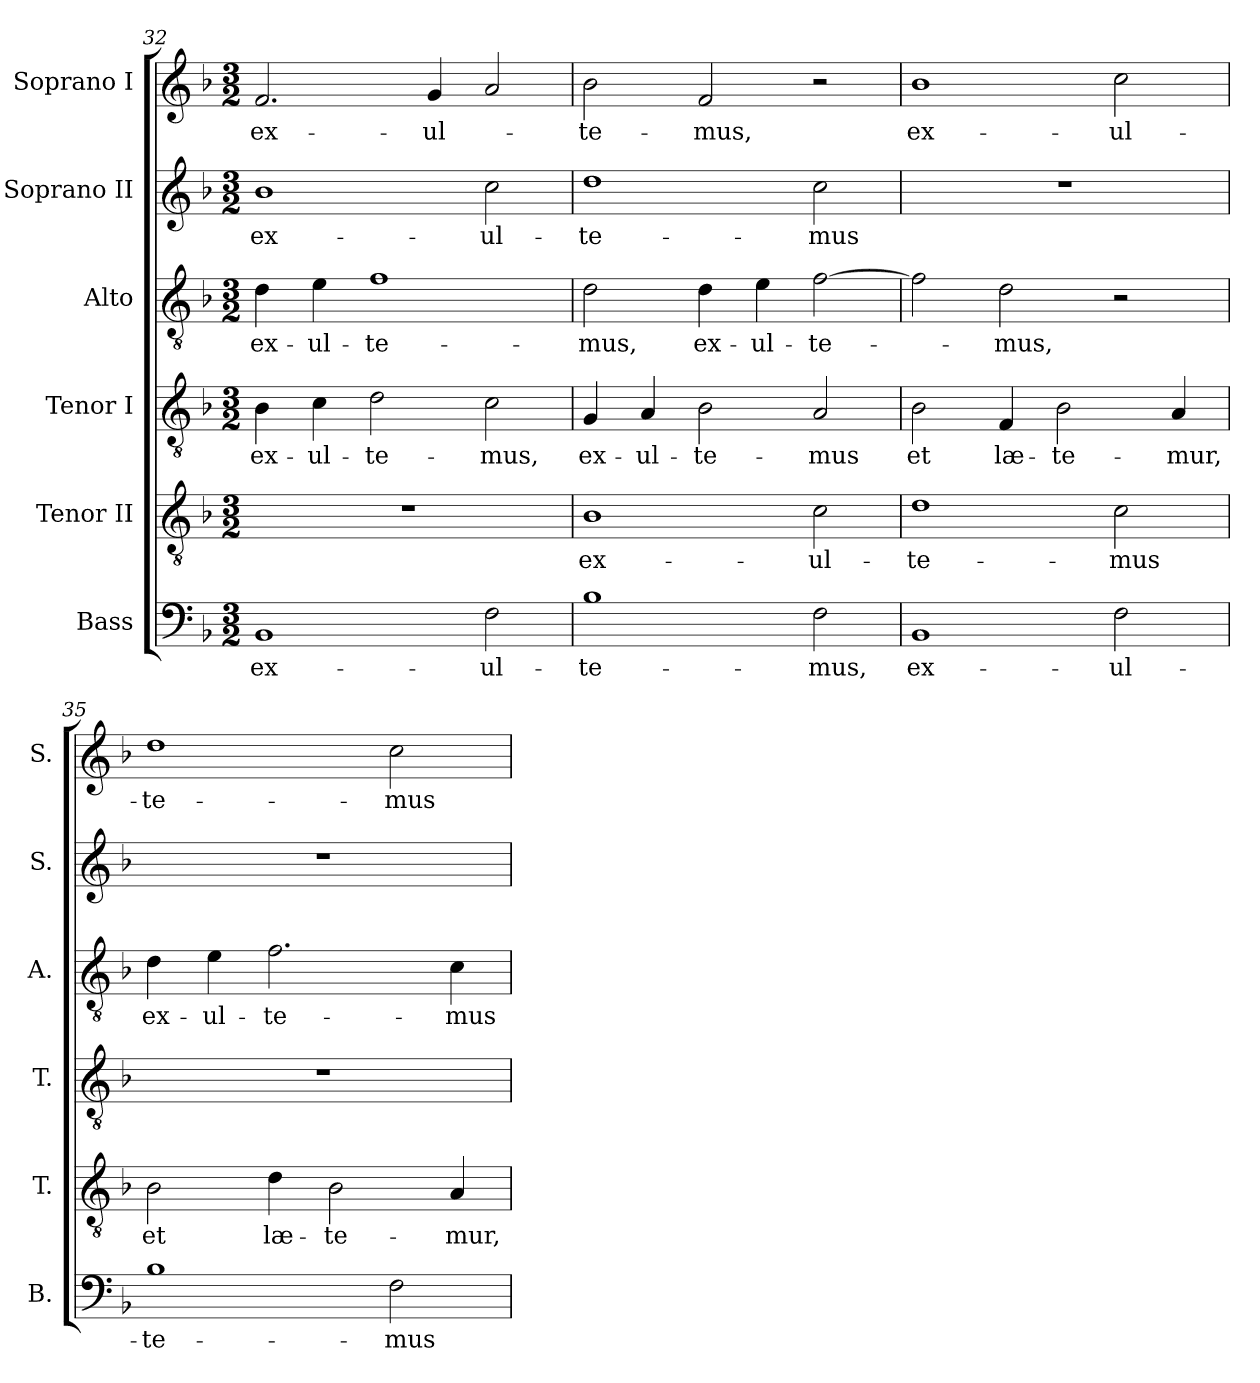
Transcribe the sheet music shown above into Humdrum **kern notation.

**kern	**text	**kern	**text	**kern	**text	**kern	**text	**kern	**text	**kern	**text
*part6	*part6	*part5	*part5	*part4	*part4	*part3	*part3	*part2	*part2	*part1	*part1
*staff6	*staff6	*staff5	*staff5	*staff4	*staff4	*staff3	*staff3	*staff2	*staff2	*staff1	*staff1
*I"Bass	*	*I"Tenor II	*	*I"Tenor I	*	*I"Alto	*	*I"Soprano II	*	*I"Soprano I	*
*I'B.	*	*I'T.	*	*I'T.	*	*I'A.	*	*I'S.	*	*I'S.	*
*clefF4	*	*clefGv2	*	*clefGv2	*	*clefGv2	*	*clefG2	*	*clefG2	*
*	*	*ITrd7c12	*	*ITrd7c12	*	*	*	*	*	*	*
*k[b-]	*	*k[b-]	*	*k[b-]	*	*k[b-]	*	*k[b-]	*	*k[b-]	*
*F:	*	*F:	*	*F:	*	*F:	*	*F:	*	*F:	*
*M3/2	*	*M3/2	*	*M3/2	*	*M3/2	*	*M3/2	*	*M3/2	*
=32	=32	=32	=32	=32	=32	=32	=32	=32	=32	=32	=32
!	!LO:LY:b:color=#000000	!LO:N:vis=1	!	!	!	!	!	!	!	!	!
!	!	!	!	!	!LO:LY:b:color=#000000	!	!	!	!	!	!
!	!	!	!	!	!	!	!LO:LY:b:color=#000000	!	!	!	!
!	!	!	!	!	!	!	!	!	!LO:LY:b:color=#000000	!	!
!	!	!	!	!	!	!	!	!	!	!	!LO:LY:b:color=#000000
1BB-i	ex-	1.r	.	4BB-i\	ex-	4di\	ex-	1b-i	ex-	2.fi/	ex-
!	!	!	!	!	!LO:LY:b:color=#000000	!	!	!	!	!	!
!	!	!	!	!	!	!	!LO:LY:b:color=#000000	!	!	!	!
.	.	.	.	4Ci\	-ul-	4ei\	-ul-	.	.	.	.
!	!	!	!	!	!LO:LY:b:color=#000000	!	!	!	!	!	!
!	!	!	!	!	!	!	!LO:LY:b:color=#000000	!	!	!	!
.	.	.	.	2Di\	-te-	1fi	-te-	.	.	.	.
!	!	!	!	!	!	!	!	!	!	!	!LO:LY:b:color=#000000
.	.	.	.	.	.	.	.	.	.	4gi/	-ul-
!	!LO:LY:b:color=#000000	!	!	!	!	!	!	!	!	!	!
!	!	!	!	!	!LO:LY:b:color=#000000	!	!	!	!	!	!
!	!	!	!	!	!	!	!	!	!LO:LY:b:color=#000000	!	!
2Fi\	-ul-	.	.	2Ci\	-mus,	.	.	2cci\	-ul-	2ai/	.
=33	=33	=33	=33	=33	=33	=33	=33	=33	=33	=33	=33
!	!LO:LY:b:color=#000000	!	!	!	!	!	!	!	!	!	!
!	!	!	!LO:LY:b:color=#000000	!	!	!	!	!	!	!	!
!	!	!	!	!	!LO:LY:b:color=#000000	!	!	!	!	!	!
!	!	!	!	!	!	!	!LO:LY:b:color=#000000	!	!	!	!
!	!	!	!	!	!	!	!	!	!LO:LY:b:color=#000000	!	!
!	!	!	!	!	!	!	!	!	!	!	!LO:LY:b:color=#000000
1B-i	-te-	1BB-i	ex-	4GGi/	ex-	2di\	-mus,	1ddi	-te-	2b-i\	-te-
!	!	!	!	!	!LO:LY:b:color=#000000	!	!	!	!	!	!
.	.	.	.	4AAi/	-ul-	.	.	.	.	.	.
!	!	!	!	!	!LO:LY:b:color=#000000	!	!	!	!	!	!
!	!	!	!	!	!	!	!LO:LY:b:color=#000000	!	!	!	!
!	!	!	!	!	!	!	!	!	!	!	!LO:LY:b:color=#000000
.	.	.	.	2BB-i\	-te-	4di\	ex-	.	.	2fi/	-mus,
!	!	!	!	!	!	!	!LO:LY:b:color=#000000	!	!	!	!
.	.	.	.	.	.	4ei\	-ul-	.	.	.	.
!	!LO:LY:b:color=#000000	!	!	!	!	!	!	!	!	!	!
!	!	!	!LO:LY:b:color=#000000	!	!	!	!	!	!	!	!
!	!	!	!	!	!LO:LY:b:color=#000000	!	!	!	!	!	!
!	!	!	!	!	!	!	!LO:LY:b:color=#000000	!	!	!	!
!	!	!	!	!	!	!	!	!	!LO:LY:b:color=#000000	!	!
2Fi\	-mus,	2Ci\	-ul-	2AAi/	-mus	[>2fi\	-te-	2cci\	-mus	2r	.
!!LO:PB:g=z
=34	=34	=34	=34	=34	=34	=34	=34	=34	=34	=34	=34
!	!LO:LY:b:color=#000000	!	!	!	!	!	!	!	!	!	!
!	!	!	!LO:LY:b:color=#000000	!	!	!	!	!	!	!	!
!	!	!	!	!	!LO:LY:b:color=#000000	!	!	!LO:N:vis=1	!	!	!
!	!	!	!	!	!	!	!	!	!	!	!LO:LY:b:color=#000000
1BB-i	ex-	1Di	-te-	2BB-i\	et	2fi\]	.	1.r	.	1b-i	ex-
!	!	!	!	!	!LO:LY:b:color=#000000	!	!	!	!	!	!
!	!	!	!	!	!	!	!LO:LY:b:color=#000000	!	!	!	!
.	.	.	.	4FFi/	læ-	2di\	-mus,	.	.	.	.
!	!	!	!	!	!LO:LY:b:color=#000000	!	!	!	!	!	!
.	.	.	.	2BB-i\	-te-	.	.	.	.	.	.
!	!LO:LY:b:color=#000000	!	!	!	!	!	!	!	!	!	!
!	!	!	!LO:LY:b:color=#000000	!	!	!	!	!	!	!	!
!	!	!	!	!	!	!	!	!	!	!	!LO:LY:b:color=#000000
2Fi\	-ul-	2Ci\	-mus	.	.	2r	.	.	.	2cci\	-ul-
!	!	!	!	!	!LO:LY:b:color=#000000	!	!	!	!	!	!
.	.	.	.	4AAi/	-mur,	.	.	.	.	.	.
=35	=35	=35	=35	=35	=35	=35	=35	=35	=35	=35	=35
!	!LO:LY:b:color=#000000	!	!	!	!	!	!	!	!	!	!
!	!	!	!LO:LY:b:color=#000000	!LO:N:vis=1	!	!	!	!	!	!	!
!	!	!	!	!	!	!	!LO:LY:b:color=#000000	!LO:N:vis=1	!	!	!
!	!	!	!	!	!	!	!	!	!	!	!LO:LY:b:color=#000000
1B-i	-te-	2BB-i\	et	1.r	.	4di\	ex-	1.r	.	1ddi	-te-
!	!	!	!	!	!	!	!LO:LY:b:color=#000000	!	!	!	!
.	.	.	.	.	.	4ei\	-ul-	.	.	.	.
!	!	!	!LO:LY:b:color=#000000	!	!	!	!	!	!	!	!
!	!	!	!	!	!	!	!LO:LY:b:color=#000000	!	!	!	!
.	.	4Di\	læ-	.	.	2.fi\	-te-	.	.	.	.
!	!	!	!LO:LY:b:color=#000000	!	!	!	!	!	!	!	!
.	.	2BB-i\	-te-	.	.	.	.	.	.	.	.
!	!LO:LY:b:color=#000000	!	!	!	!	!	!	!	!	!	!
!	!	!	!	!	!	!	!	!	!	!	!LO:LY:b:color=#000000
2Fi\	-mus	.	.	.	.	.	.	.	.	2cci\	-mus
!	!	!	!LO:LY:b:color=#000000	!	!	!	!	!	!	!	!
!	!	!	!	!	!	!	!LO:LY:b:color=#000000	!	!	!	!
.	.	4AAi/	-mur,	.	.	4ci\	-mus	.	.	.	.
=	=	=	=	=	=	=	=	=	=	=	=
*-	*-	*-	*-	*-	*-	*-	*-	*-	*-	*-	*-
